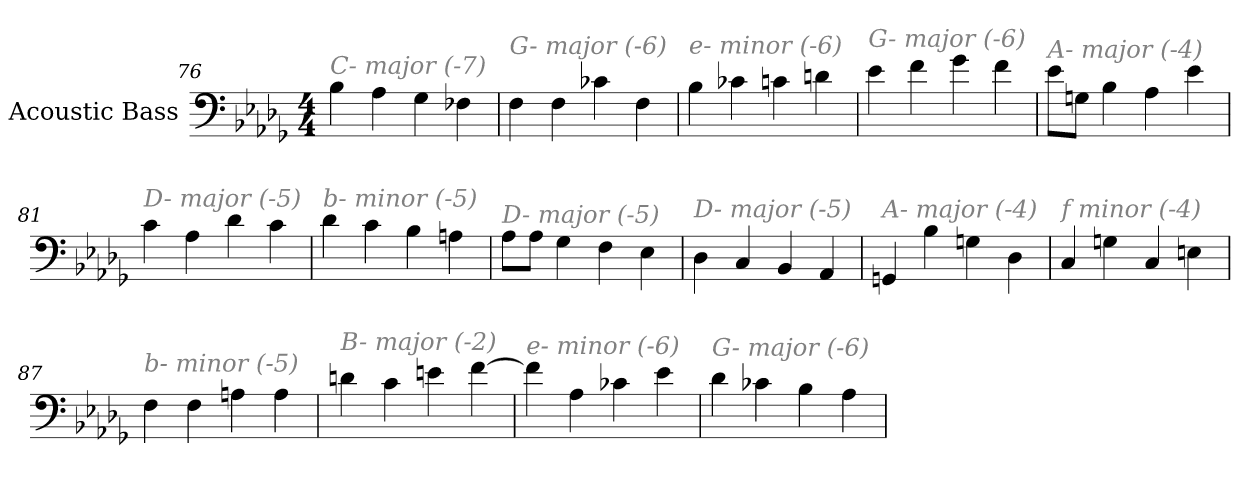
**kern
*part1
*staff1
*I"Acoustic Bass
*clefF4
*ITrd7c12
*k[b-e-a-d-g-]
*D-:
*M4/4
=76
!LO:TX:i:color=#808080:t=C- major (-7)
4BB-
4AA-
4GG-
4FF-X
=77
!LO:TX:i:color=#808080:t=G- major (-6)
4FF
4FF
4C-X
4FF
=78
!LO:TX:i:color=#808080:t=e- minor (-6)
4BB-
4C-X
4Cn
4Dn
=79
!LO:TX:i:color=#808080:t=G- major (-6)
4E-
4F
4G-
4F
=80
!LO:TX:i:color=#808080:t=A- major (-4)
8E-L
8GGnJ
4BB-
4AA-
4E-
=81
!LO:TX:i:color=#808080:t=D- major (-5)
4C
4AA-
4D-
4C
=82
!LO:TX:i:color=#808080:t=b- minor (-5)
4D-
4C
4BB-
4AAn
=83
!LO:TX:i:color=#808080:t=D- major (-5)
8AA-L
8AA-J
4GG-
4FF
4EE-
=84
!LO:TX:i:color=#808080:t=D- major (-5)
4DD-
4CC
4BBB-
4AAA-
=85
!LO:TX:i:color=#808080:t=A- major (-4)
4GGGn
4BB-
4GGn
4DD-
=86
!LO:TX:i:color=#808080:t=f minor (-4)
4CC
4GGn
4CC
4EEn
=87
!LO:TX:i:color=#808080:t=b- minor (-5)
4FF
4FF
4AAn
4AA
=88
!LO:TX:i:color=#808080:t=B- major (-2)
4Dn
4C
4En
[4F
=89
!LO:TX:i:color=#808080:t=e- minor (-6)
4F]
4AA-
4C-X
4E-
=90
!LO:TX:i:color=#808080:t=G- major (-6)
4D-
4C-X
4BB-
4AA-
=
*-
